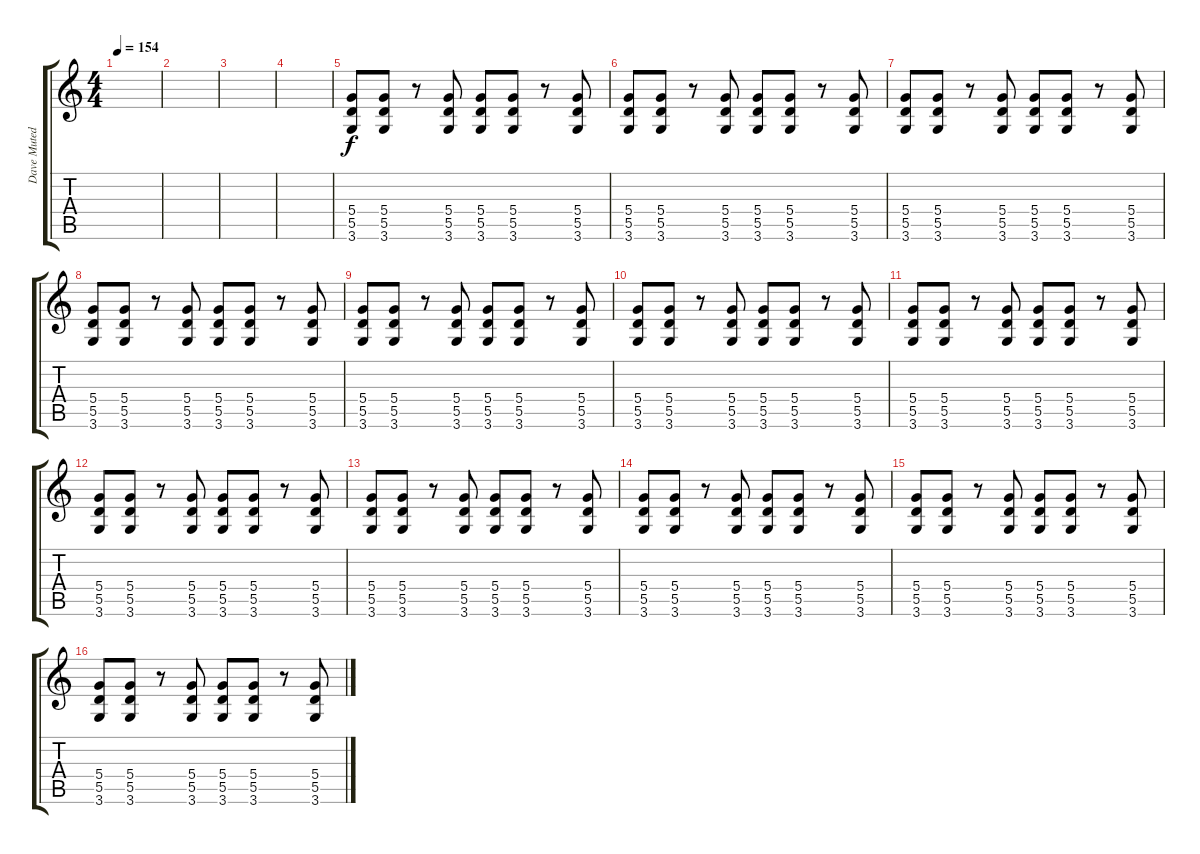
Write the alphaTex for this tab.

\track ("Dave Muted " "Dave Muted") {instrument electricguitarmuted}
\staff {score tabs}
\tuning (E4 B3 G3 D3 A2 E2) {hide}
\ts (4 4)
\tempo 154
\clef g2
\ks c
|
|
|
|
(5.4 5.5 3.6).8 (5.4 5.5 3.6).8 r.8 (5.4 5.5 3.6).8 (5.4 5.5 3.6).8 (5.4 5.5 3.6).8 r.8 (5.4 5.5 3.6).8 |
(5.4 5.5 3.6).8 (5.4 5.5 3.6).8 r.8 (5.4 5.5 3.6).8 (5.4 5.5 3.6).8 (5.4 5.5 3.6).8 r.8 (5.4 5.5 3.6).8 |
(5.4 5.5 3.6).8 (5.4 5.5 3.6).8 r.8 (5.4 5.5 3.6).8 (5.4 5.5 3.6).8 (5.4 5.5 3.6).8 r.8 (5.4 5.5 3.6).8 |
(5.4 5.5 3.6).8 (5.4 5.5 3.6).8 r.8 (5.4 5.5 3.6).8 (5.4 5.5 3.6).8 (5.4 5.5 3.6).8 r.8 (5.4 5.5 3.6).8 |
(5.4 5.5 3.6).8 (5.4 5.5 3.6).8 r.8 (5.4 5.5 3.6).8 (5.4 5.5 3.6).8 (5.4 5.5 3.6).8 r.8 (5.4 5.5 3.6).8 |
(5.4 5.5 3.6).8 (5.4 5.5 3.6).8 r.8 (5.4 5.5 3.6).8 (5.4 5.5 3.6).8 (5.4 5.5 3.6).8 r.8 (5.4 5.5 3.6).8 |
(5.4 5.5 3.6).8 (5.4 5.5 3.6).8 r.8 (5.4 5.5 3.6).8 (5.4 5.5 3.6).8 (5.4 5.5 3.6).8 r.8 (5.4 5.5 3.6).8 |
(5.4 5.5 3.6).8 (5.4 5.5 3.6).8 r.8 (5.4 5.5 3.6).8 (5.4 5.5 3.6).8 (5.4 5.5 3.6).8 r.8 (5.4 5.5 3.6).8 |
(5.4 5.5 3.6).8 (5.4 5.5 3.6).8 r.8 (5.4 5.5 3.6).8 (5.4 5.5 3.6).8 (5.4 5.5 3.6).8 r.8 (5.4 5.5 3.6).8 |
(5.4 5.5 3.6).8 (5.4 5.5 3.6).8 r.8 (5.4 5.5 3.6).8 (5.4 5.5 3.6).8 (5.4 5.5 3.6).8 r.8 (5.4 5.5 3.6).8 |
(5.4 5.5 3.6).8 (5.4 5.5 3.6).8 r.8 (5.4 5.5 3.6).8 (5.4 5.5 3.6).8 (5.4 5.5 3.6).8 r.8 (5.4 5.5 3.6).8 |
(5.4 5.5 3.6).8 (5.4 5.5 3.6).8 r.8 (5.4 5.5 3.6).8 (5.4 5.5 3.6).8 (5.4 5.5 3.6).8 r.8 (5.4 5.5 3.6).8
